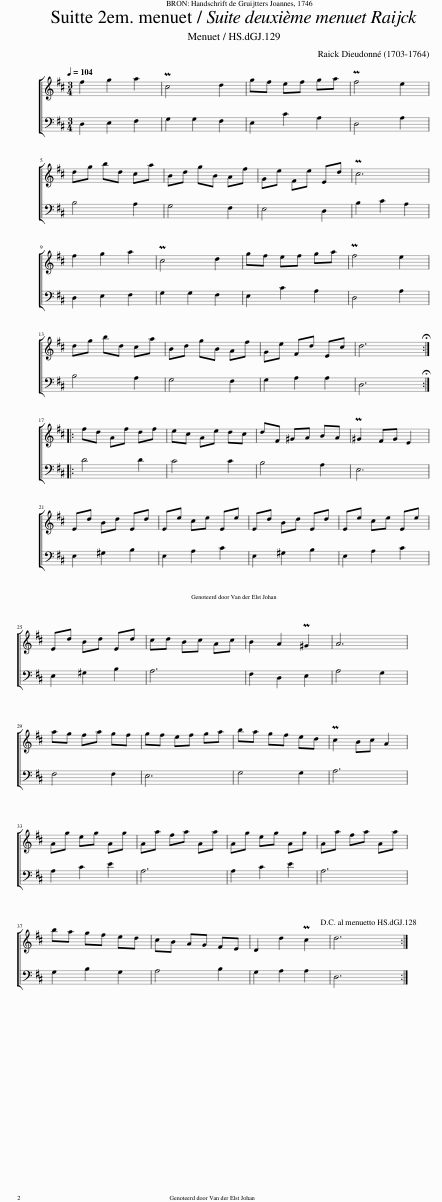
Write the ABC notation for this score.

X:1
%%score [ 1 2 ]
L:1/8
Q:1/4=104
M:3/4
I:linebreak $
K:D
V:1 treble
V:2 bass
V:1
 f2 g2 a2 | Pc4 d2 | gf ef ga | Pf4 e2 |$ dg bd ca | %5
 Bd gB Af | Ge Fe Ed | Pc6 |$ f2 g2 a2 | Pc4 d2 | %10
 gf ef ga | Pf4 e2 |$ dg bd ca | Bd gB Af | Ge Fd Ec | %15
 d6 ::$ fd Af df | ec Ae dc | dF ^GA BA | P^G2 FG E2 |$ %20
 Ed Bd Ed | Ee ce Ee | Ed Bd Ed | Ee ce Ee |$ Ed Bd Ed | %25
 cd Bc Ac | B2 A2 P^G2 | A6 |$ ag fa gf | gf ef ga | %30
 ba gf ed | Pc2 Bc A2 |$ Ag eg Ag | Aa fa Aa | Ag eg Ag | %35
 Aa fa Aa |$ ba gf ed | cB AG FE | D2 d2 Pc2 | d6!D.C.! :| %40
V:2
 D,2 E,2 F,2 | G,2 G,2 F,2 | E,2 C2 A,2 | D,4 A,2 |$ B,4 A,2 | %5
 G,4 F,2 | E,4 D,2 | B,2 C2 A,2 |$ D,2 E,2 F,2 | G,2 G,2 F,2 | %10
 E,2 C2 A,2 | D,4 A,2 |$ B,4 A,2 | G,4 F,2 | G,2 A,2 A,2 | %15
 D,6 ::$ D4 D2 | C4 C2 | B,4 A,2 | E,6 |$ %20
 E,2 ^G,2 B,2 | E,2 A,2 C2 | E,2 ^G,2 B,2 | E,2 A,2 C2 |$ E,2 ^G,2 B,2 | %25
 A,6 | F,2 D,2 E,2 | A,4 G,2 |$ F,4 F,2 | E,6 | %30
 G,4 G,2 | A,6 |$ A,2 C2 E2 | A,6 | A,2 C2 E2 | %35
 A,6 |$ G,2 B,2 G,2 | A,4 B,2 | G,2 A,2 A,2 | D,6 :| %40
